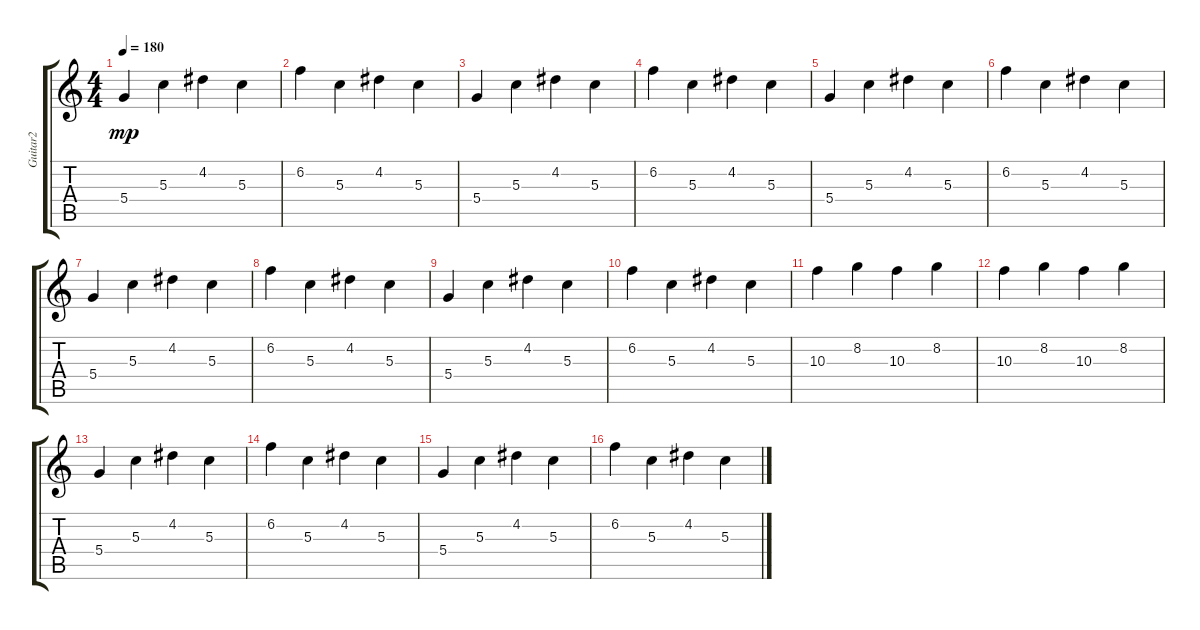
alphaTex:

\track ("Guitar2" "Guitar2") {instrument electricguitarclean}
\staff {score tabs}
\tuning (E4 B3 G3 D3 A2 E2) {hide}
\ts (4 4)
\tempo 180
\clef g2
\ks c
5.4.4{dy mp} 5.3.4 4.2.4 5.3.4 |
6.2.4 5.3.4 4.2.4 5.3.4 |
5.4.4 5.3.4 4.2.4 5.3.4 |
6.2.4 5.3.4 4.2.4 5.3.4 |
5.4.4 5.3.4 4.2.4 5.3.4 |
6.2.4 5.3.4 4.2.4 5.3.4 |
5.4.4 5.3.4 4.2.4 5.3.4 |
6.2.4 5.3.4 4.2.4 5.3.4 |
5.4.4 5.3.4 4.2.4 5.3.4 |
6.2.4 5.3.4 4.2.4 5.3.4 |
10.3.4 8.2.4 10.3.4 8.2.4 |
10.3.4 8.2.4 10.3.4 8.2.4 |
5.4.4 5.3.4 4.2.4 5.3.4 |
6.2.4 5.3.4 4.2.4 5.3.4 |
5.4.4 5.3.4 4.2.4 5.3.4 |
6.2.4 5.3.4 4.2.4 5.3.4
